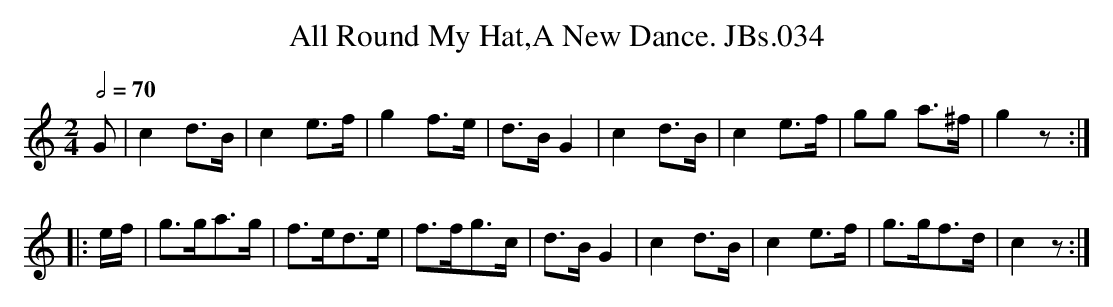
X:1
T:All Round My Hat,A New Dance. JBs.034
M:2/4
L:1/8
Q:1/2=70
K:C
G|c2d>B|c2e>f|g2f>e|d>B G2|c2 d>B|c2 e>f|gg a>^f|g2z:|
|:e/f/|g>ga>g|f>ed>e|f>fg>c|d>B G2|c2 d>B|c2 e>f|g>gf>d|c2z:|
